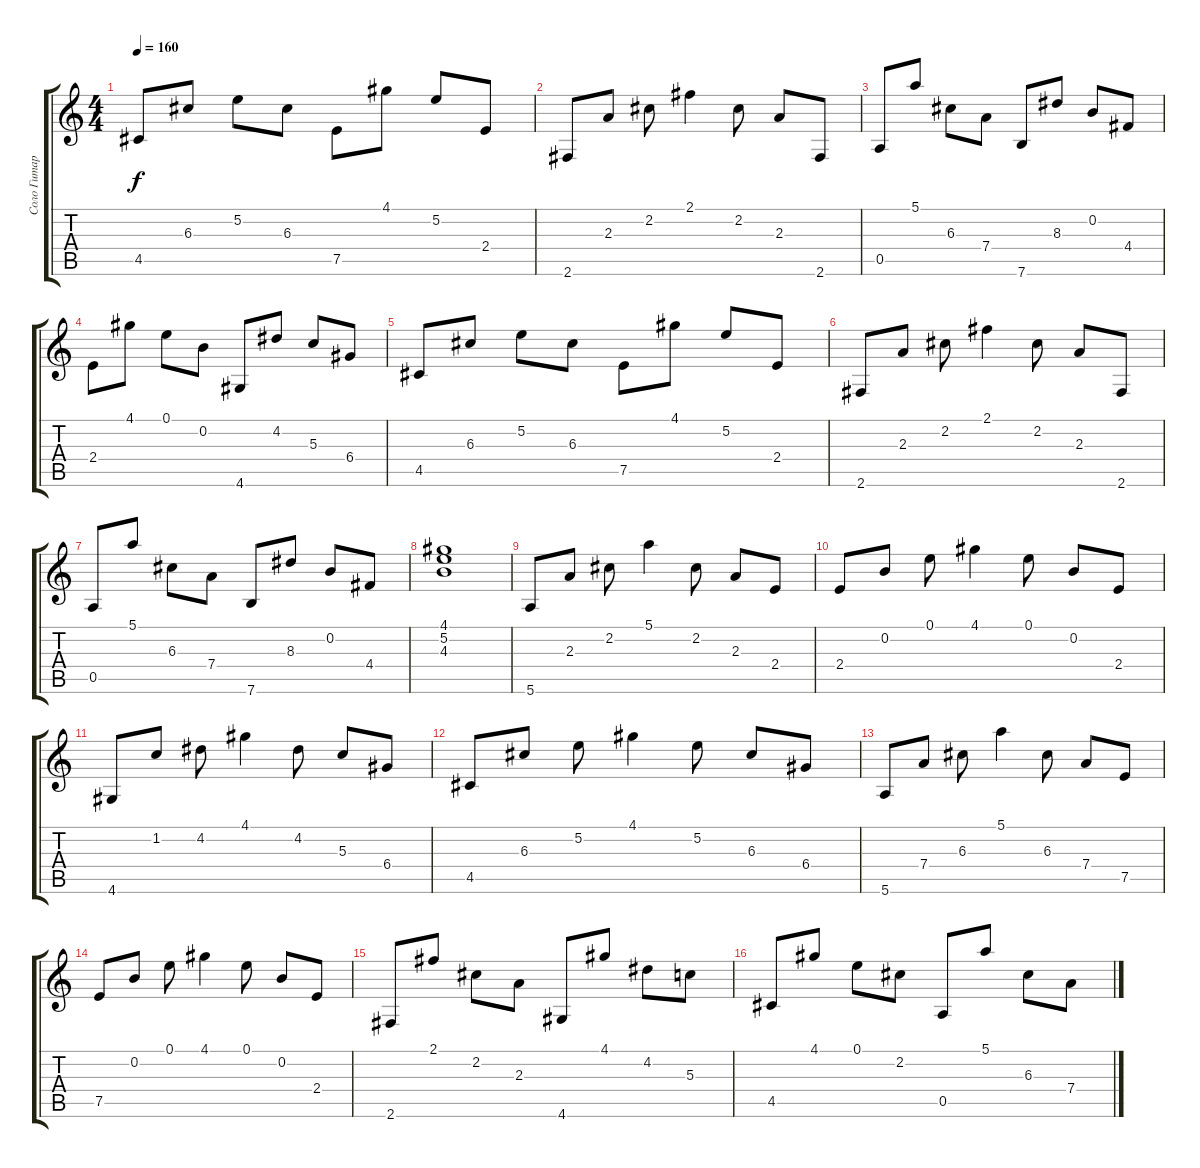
\track ("Соло Гитара" "Соло Гитар") {instrument distortionguitar}
\staff {score tabs}
\tuning (E4 B3 G3 D3 A2 E2) {hide}
\ts (4 4)
\tempo 160
\clef g2
\ks c
4.5.8{dy f} 6.3.8 5.2.8 6.3.8 7.5.8 4.1.8 5.2.8 2.4.8 |
2.6.8 2.3.8 2.2.8 2.1.4 2.2.8 2.3.8 2.6.8 |
0.5.8 5.1.8 6.3.8 7.4.8 7.6.8 8.3.8 0.2.8 4.4.8 |
2.4.8 4.1.8 0.1.8 0.2.8 4.6.8 4.2.8 5.3.8 6.4.8 |
4.5.8 6.3.8 5.2.8 6.3.8 7.5.8 4.1.8 5.2.8 2.4.8 |
2.6.8 2.3.8 2.2.8 2.1.4 2.2.8 2.3.8 2.6.8 |
0.5.8 5.1.8 6.3.8 7.4.8 7.6.8 8.3.8 0.2.8 4.4.8 |
(4.1 5.2 4.3).1 |
5.6.8 2.3.8 2.2.8 5.1.4 2.2.8 2.3.8 2.4.8 |
2.4.8 0.2.8 0.1.8 4.1.4 0.1.8 0.2.8 2.4.8 |
4.6.8 1.2.8 4.2.8 4.1.4 4.2.8 5.3.8 6.4.8 |
4.5.8 6.3.8 5.2.8 4.1.4 5.2.8 6.3.8 6.4.8 |
5.6.8 7.4.8 6.3.8 5.1.4 6.3.8 7.4.8 7.5.8 |
7.5.8 0.2.8 0.1.8 4.1.4 0.1.8 0.2.8 2.4.8 |
2.6.8 2.1.8 2.2.8 2.3.8 4.6.8 4.1.8 4.2.8 5.3.8 |
4.5.8 4.1.8 0.1.8 2.2.8 0.5.8 5.1.8 6.3.8 7.4.8
